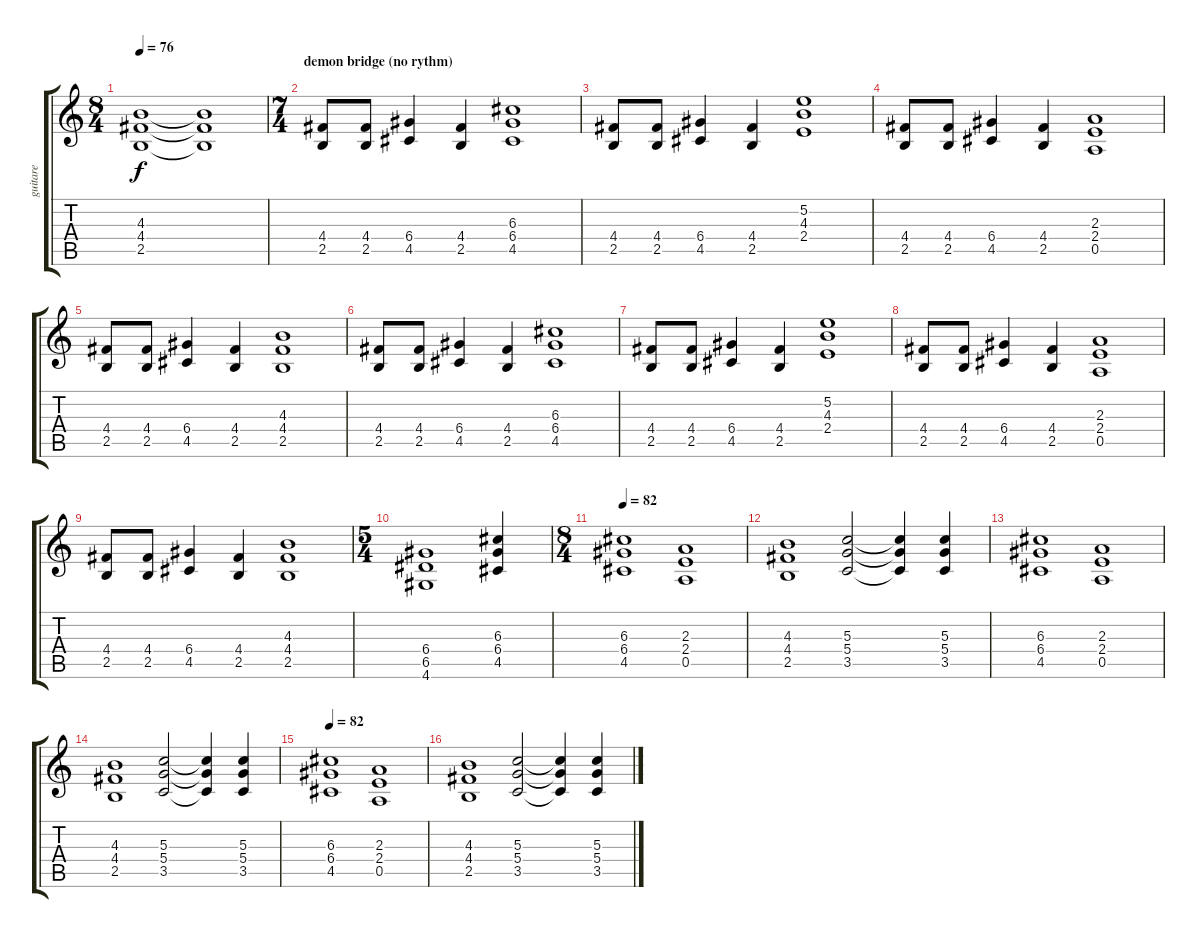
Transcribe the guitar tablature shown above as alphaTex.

\track ("guitare" "guitare") {instrument distortionguitar}
\staff {score tabs}
\tuning (E4 B3 G3 D3 A2 E2) {hide}
\ts (8 4)
\tempo 76
\clef g2
\ks c
(4.3 4.4 2.5).1{dy f} (4.3{t} 4.4{t} 2.5{t}).1 |
\ts (7 4)
\section ("" "demon bridge (no rythm)")
(4.4 2.5).8 (4.4 2.5).8 (6.4 4.5).4 (4.4 2.5).4 (6.3 6.4 4.5).1 |
(4.4 2.5).8 (4.4 2.5).8 (6.4 4.5).4 (4.4 2.5).4 (5.2 4.3 2.4).1 |
(4.4 2.5).8 (4.4 2.5).8 (6.4 4.5).4 (4.4 2.5).4 (2.3 2.4 0.5).1 |
(4.4 2.5).8 (4.4 2.5).8 (6.4 4.5).4 (4.4 2.5).4 (4.3 4.4 2.5).1 |
(4.4 2.5).8 (4.4 2.5).8 (6.4 4.5).4 (4.4 2.5).4 (6.3 6.4 4.5).1 |
(4.4 2.5).8 (4.4 2.5).8 (6.4 4.5).4 (4.4 2.5).4 (5.2 4.3 2.4).1 |
(4.4 2.5).8 (4.4 2.5).8 (6.4 4.5).4 (4.4 2.5).4 (2.3 2.4 0.5).1 |
(4.4 2.5).8 (4.4 2.5).8 (6.4 4.5).4 (4.4 2.5).4 (4.3 4.4 2.5).1 |
\ts (5 4)
(6.4 6.5 4.6).1 (6.3 6.4 4.5).4 |
\ts (8 4)
\tempo 82
(6.3 6.4 4.5).1 (2.3 2.4 0.5).1 |
(4.3 4.4 2.5).1 (5.3 5.4 3.5).2 (5.3{t} 5.4{t} 3.5{t}).4 (5.3 5.4 3.5).4 |
(6.3 6.4 4.5).1 (2.3 2.4 0.5).1 |
(4.3 4.4 2.5).1 (5.3 5.4 3.5).2 (5.3{t} 5.4{t} 3.5{t}).4 (5.3 5.4 3.5).4 |
\tempo 82
(6.3 6.4 4.5).1 (2.3 2.4 0.5).1 |
(4.3 4.4 2.5).1 (5.3 5.4 3.5).2 (5.3{t} 5.4{t} 3.5{t}).4 (5.3 5.4 3.5).4
